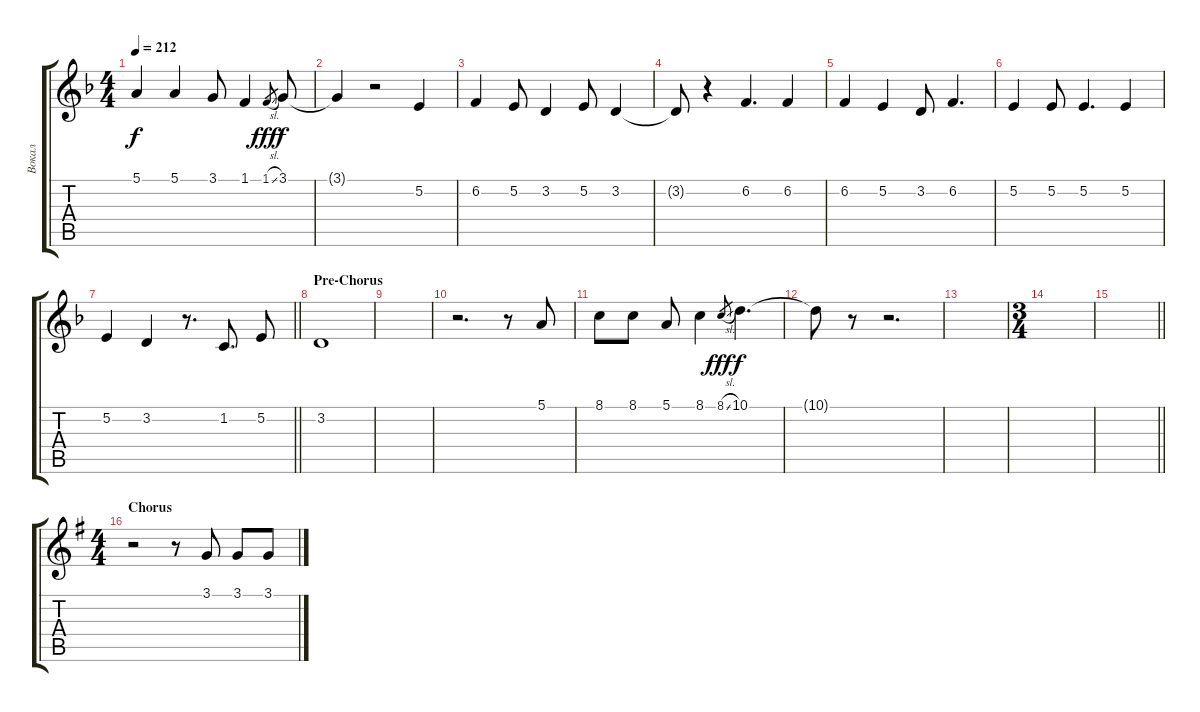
\track ("Вокал" "Вокал") {instrument trumpet}
\staff {score tabs}
\tuning (E4 B3 G3 D3 A2 E2) {hide}
\ts (4 4)
\tempo 212
\clef g2
\ks dminor
5.1.4{dy f} 5.1.4 3.1.8 1.1.4 1.1{sl}.8{gr dy fff} 3.1.8{dy f} |
3.1{t}.4 r.2 5.2.4 |
6.2.4 5.2.8 3.2.4 5.2.8 3.2.4 |
3.2{t}.8 r.4 6.2.4{d} 6.2.4 |
6.2.4 5.2.4 3.2.8 6.2.4{d} |
5.2.4 5.2.8 5.2.4{d} 5.2.4 |
\barLineRight lightlight
5.2.4 3.2.4 r.8{d} 1.2.8{d} 5.2.8 |
\section ("" "Pre-Chorus")
3.2.1 |
|
r.2{d} r.8 5.1.8 |
8.1.8 8.1.8 5.1.8 8.1.4 8.1{sl}.8{gr dy fff} 10.1.4{d dy f} |
10.1{t}.8 r.8 r.2{d} |
|
\ts (3 4)
|
\barLineRight lightlight
|
\ts (4 4)
\section ("" "Chorus")
\ks eminor
r.2 r.8 3.1.8 3.1.8 3.1.8
